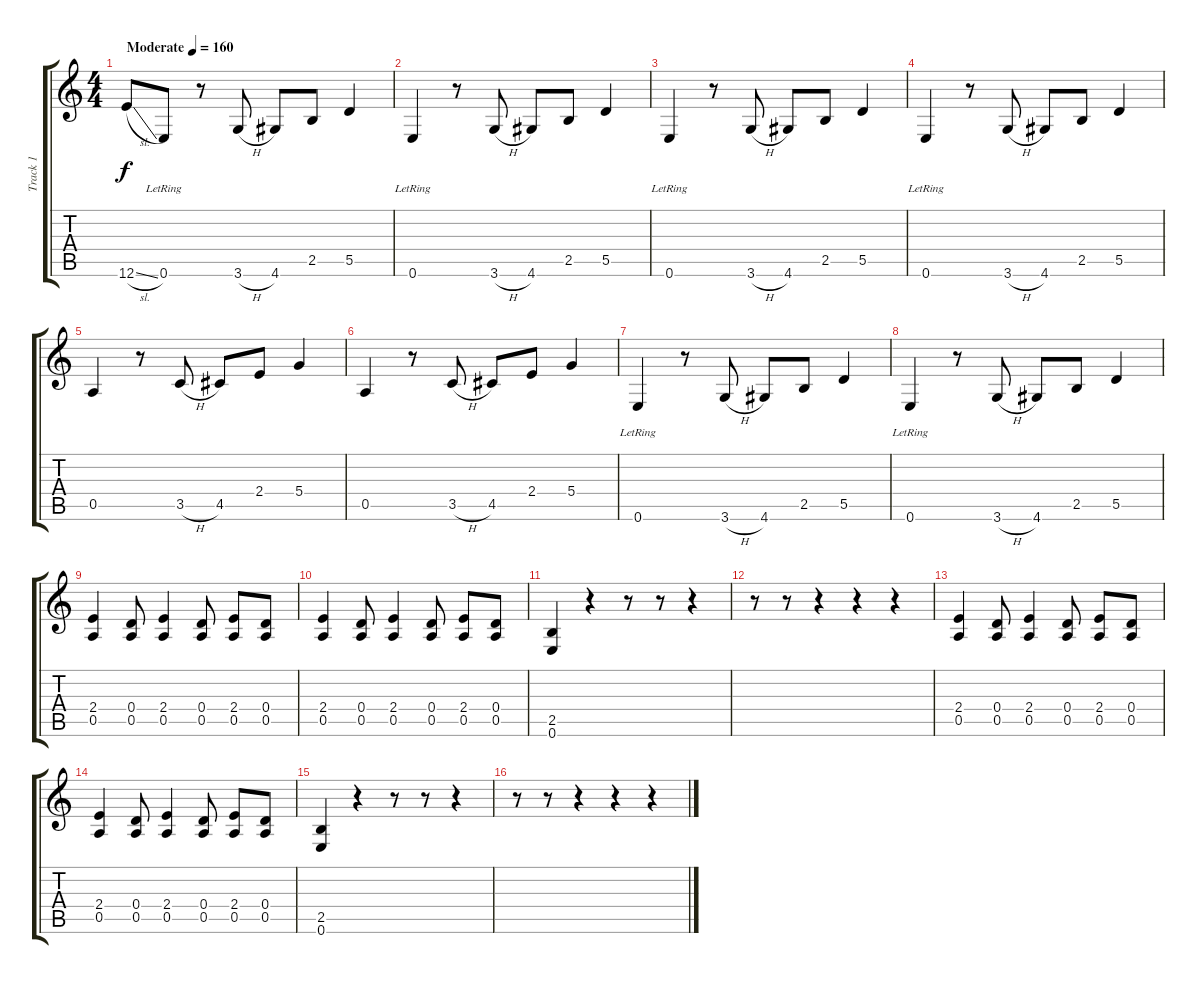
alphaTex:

\track ("Track 1" "Track 1") {instrument overdrivenguitar}
\staff {score tabs}
\tuning (E4 B3 G3 D3 A2 E2) {hide}
\ts (4 4)
\tempo (160 "Moderate")
\clef g2
\ks c
12.6{sl}.8{dy f instrument overdrivenguitar} 0.6{lr}.8 r.8 3.6{h}.8 4.6.8 2.5.8 5.5.4 |
0.6{lr}.4 r.8 3.6{h}.8 4.6.8 2.5.8 5.5.4 |
0.6{lr}.4 r.8 3.6{h}.8 4.6.8 2.5.8 5.5.4 |
0.6{lr}.4 r.8 3.6{h}.8 4.6.8 2.5.8 5.5.4 |
0.5.4 r.8 3.5{h}.8 4.5.8 2.4.8 5.4.4 |
0.5.4 r.8 3.5{h}.8 4.5.8 2.4.8 5.4.4 |
0.6{lr}.4 r.8 3.6{h}.8 4.6.8 2.5.8 5.5.4 |
0.6{lr}.4 r.8 3.6{h}.8 4.6.8 2.5.8 5.5.4 |
(2.4 0.5).4 (0.4 0.5).8 (2.4 0.5).4 (0.4 0.5).8 (2.4 0.5).8 (0.4 0.5).8 |
(2.4 0.5).4 (0.4 0.5).8 (2.4 0.5).4 (0.4 0.5).8 (2.4 0.5).8 (0.4 0.5).8 |
(2.5 0.6).4 r.4 r.8 r.8 r.4 |
r.8 r.8 r.4 r.4 r.4 |
(2.4 0.5).4 (0.4 0.5).8 (2.4 0.5).4 (0.4 0.5).8 (2.4 0.5).8 (0.4 0.5).8 |
(2.4 0.5).4 (0.4 0.5).8 (2.4 0.5).4 (0.4 0.5).8 (2.4 0.5).8 (0.4 0.5).8 |
(2.5 0.6).4 r.4 r.8 r.8 r.4 |
r.8 r.8 r.4 r.4 r.4
